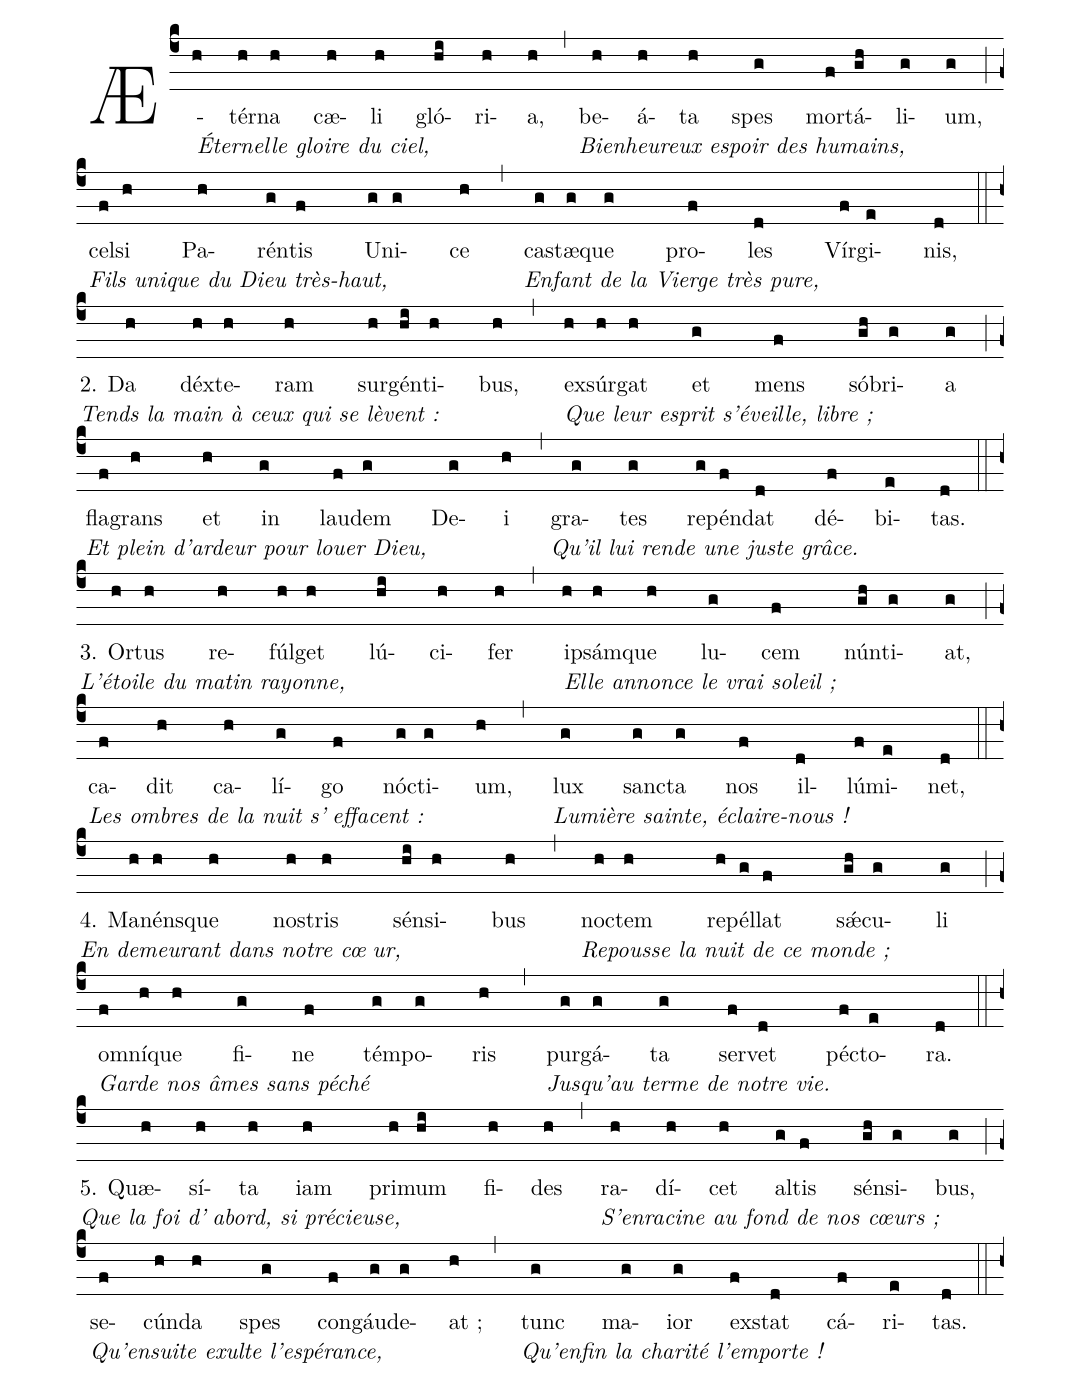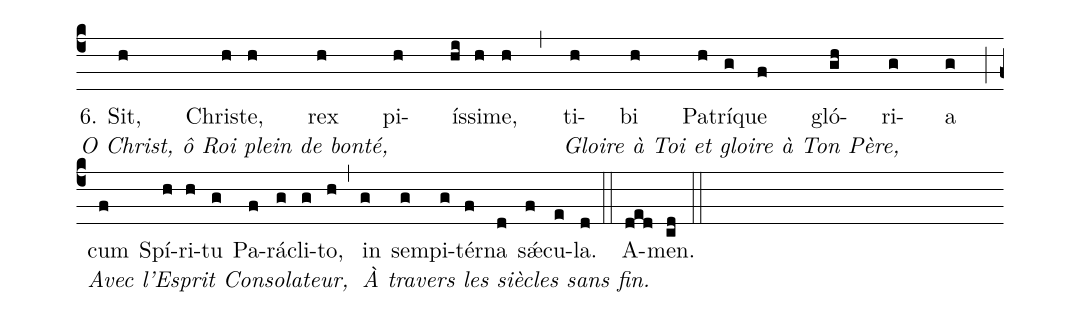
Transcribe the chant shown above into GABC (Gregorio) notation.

%%
(c4)

   Æ[Éternelle gloire du ciel,           ](h)tér(h)na(h) cæ(h)li(h) gló(hi)ri(h)a,(h) (,)
  be[Bienheureux espoir des humains,     ](h)á(h)ta(h) spes(g) mor(f)tá(gh)li(g)um,(g) (;) (z)
 cel[Fils unique du Dieu très-haut,      ](f)si(h) Pa(h)rén(g)tis(f) U(g)ni(g)ce(h) (,)
  ca[Enfant de la Vierge très pure,      ](g)stæ(g)que(g) pro(f)les(d) Vír(f)gi(e)nis,(d) (::) (z)

2.  Da[Tends la main à ceux qui se lèvent :](h) déx(h)te(h)ram(h) sur(h)gén(hi)ti(h)bus,(h) (,)
  ex[Que leur esprit s'éveille, libre ;  ](h)súr(h)gat(h) et(g) mens(f) só(gh)bri(g)a(g) (;) (z)
 fla[Et plein d'ardeur pour louer Dieu,  ](f)grans(h) et(h) in(g) lau(f)dem(g) De(g)i(h) (,)
 gra[Qu'il lui rende une juste grâce.    ](g)tes(g) re(g)pén(f)dat(d) dé(f)bi(e)tas.(d) (::) (z)

3.  Or[L'étoile du matin rayonne,          ](h)tus(h) re(h)fúl(h)get(h) lú(hi)ci(h)fer(h) (,)
   i[Elle annonce le vrai soleil ;       ](h)psám(h)que(h) lu(g)cem(f) nún(gh)ti(g)at,(g) (;) (z)
  ca[Les ombres de la nuit s'effacent : ](f)dit(h) ca(h)lí(g)go(f) nó(g)cti(g)um,(h) (,)
 lux[Lumière sainte, éclaire-nous !      ](g) san(g)cta(g) nos(f) il(d)lú(f)mi(e)net,(d) (::) (z)

4.  Ma[En demeurant dans notre cœur,      ](h)nén(h)sque(h) no(h)stris(h) sén(hi)si(h)bus(h) (,)
  no[Repousse la nuit de ce monde ;      ](h)ctem(h) re(h)pél(g)lat(f) s<sp>'ae</sp>(gh)cu(g)li(g) (;) (z)
  om[Garde nos âmes sans péché           ](f)ní(h)que(h) fi(g)ne(f) tém(g)po(g)ris(h) (,)
 pur[Jusqu'au terme de notre vie.        ](g)gá(g)ta(g) ser(f)vet(d) pé(f)cto(e)ra.(d) (::) (z)

5. Quæ[Que la foi d'abord, si précieuse,  ](h)sí(h)ta(h) iam(h) pri(h)mum(hi) fi(h)des(h) (,)
  ra[S'enracine au fond de nos cœurs ;   ](h)dí(h)cet(h) al(g)tis(f) sén(gh)si(g)bus,(g) (;) (z)
  se[Qu'ensuite exulte l'espérance,      ](f)cún(h)da(h) spes(g) con(f)gáu(g)de(g)at ;(h) (,)
tunc[Qu'enfin la charité l'emporte !     ](g) ma(g)ior(g) ex(f)stat(d) cá(f)ri(e)tas.(d) (::) (z)

6. Sit,[O Christ, ô Roi plein de bonté,     ](h) Chri(h)ste,(h) rex(h) pi(h)ís(hi)si(h)me,(h) (,)
  ti[Gloire à Toi et gloire à Ton Père,  ](h)bi(h) Pa(h)trí(g)que(f) gló(gh)ri(g)a(g) (;) (z)
 cum[Avec l'Esprit Consolateur,          ](f) Spí(h)ri(h)tu(g) Pa(f)rá(g)cli(g)to,(h) (,)
  in[À travers les siècles sans fin.     ](g) sem(g)pi(g)tér(f)na(d) s<sp>'ae</sp>(f)cu(e)la.(d) (::)

A(ded)men.(cd) (::)
